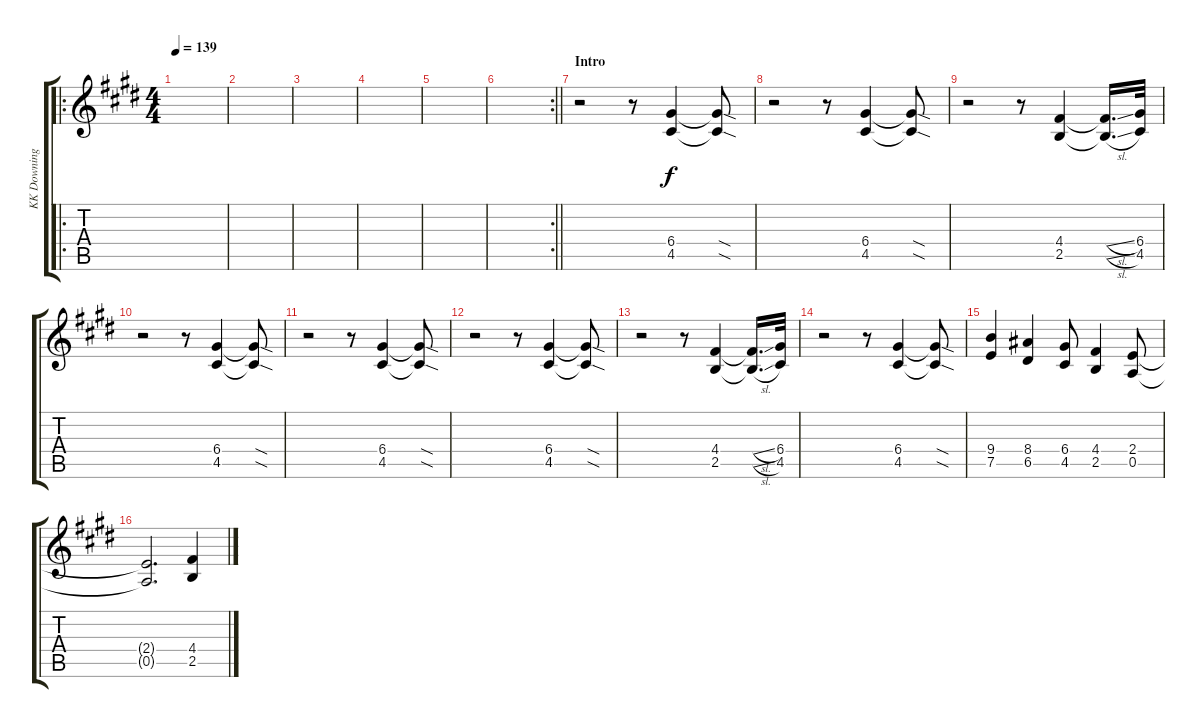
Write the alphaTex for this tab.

\track ("KK Downing" "KK Downing") {instrument distortionguitar}
\staff {score tabs}
\tuning (E4 B3 G3 D3 A2 E2) {hide}
\ro
\ts (4 4)
\tempo 139
\clef g2
\ks c#minor
|
|
|
|
|
\rc 2
\barLineRight lightlight
|
\section ("" "Intro")
r.2 r.8 (6.4 4.5).4 (6.4{sod t} 4.5{sod t}).8 |
r.2 r.8 (6.4 4.5).4 (6.4{sod t} 4.5{sod t}).8 |
r.2 r.8 (4.4 2.5).4 (4.4{sl t} 2.5{sl t}).16{d} (6.4 4.5).32 |
r.2 r.8 (6.4 4.5).4 (6.4{sod t} 4.5{sod t}).8 |
r.2 r.8 (6.4 4.5).4 (6.4{sod t} 4.5{sod t}).8 |
r.2 r.8 (6.4 4.5).4 (6.4{sod t} 4.5{sod t}).8 |
r.2 r.8 (4.4 2.5).4 (4.4{sl t} 2.5{sl t}).16{d} (6.4 4.5).32 |
r.2 r.8 (6.4 4.5).4 (6.4{sod t} 4.5{sod t}).8 |
(9.4 7.5).4 (8.4 6.5).4 (6.4 4.5).8 (4.4 2.5).4 (2.4 0.5).8 |
(2.4{t} 0.5{t}).2{d} (4.4{sl} 2.5{sl}).4
